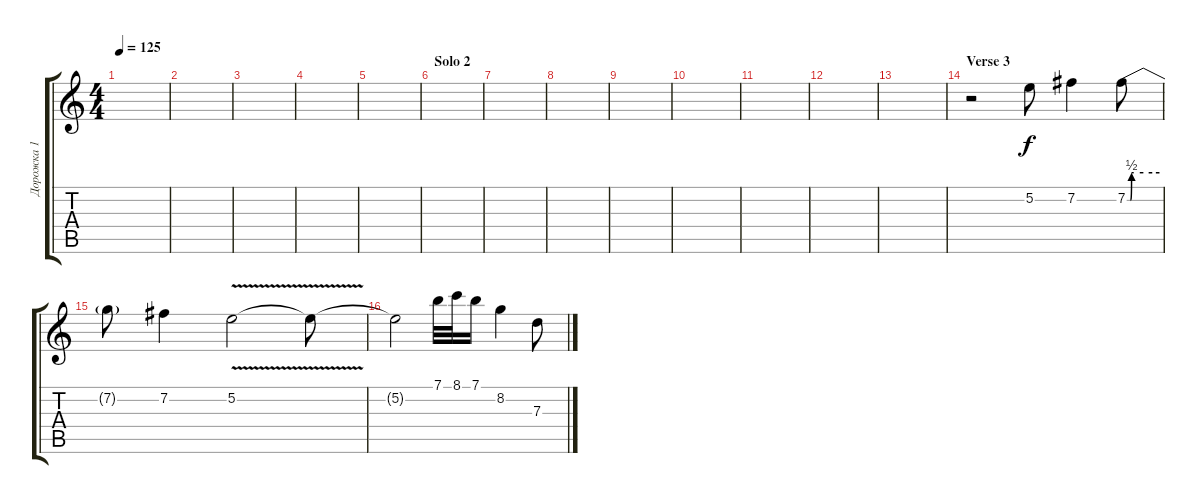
\track ("Дорожка 1" "Дорожка 1") {instrument distortionguitar}
\staff {score tabs}
\tuning (E4 B3 G3 D3 A2 E2) {hide}
\ts (4 4)
\tempo 125
\clef g2
\ks c
|
|
|
|
|
\section ("" "Solo 2")
|
|
|
|
|
|
|
|
\section ("" "Verse 3")
r.2 5.2.8 7.2.4 7.2{be (custom 0 0 6 0 8 2 12 2 30 2 60 2)}.8 |
7.2{t}.8 7.2.4 5.2{v}.2 5.2{t}.8 |
5.2{t}.2 7.1.32 8.1.32 7.1.16 8.2.4 7.3.8
